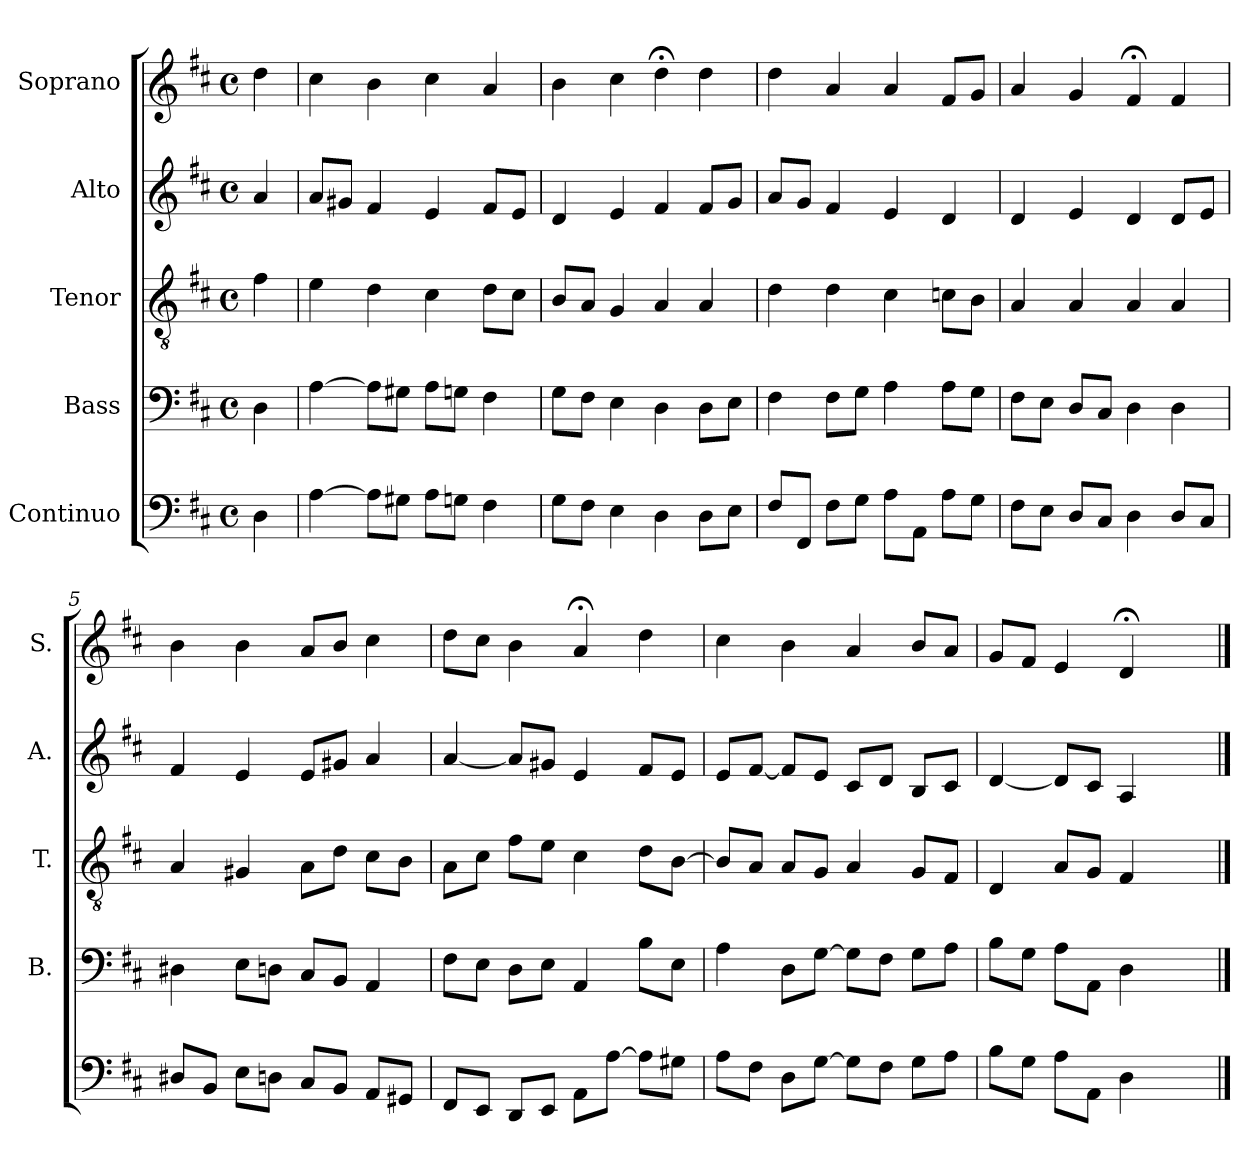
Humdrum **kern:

**kern	**kern	**kern	**kern	**kern
*part5	*part4	*part3	*part2	*part1
*staff5	*staff4	*staff3	*staff2	*staff1
*I"Continuo	*I"Bass	*I"Tenor	*I"Alto	*I"Soprano
*	*I'B.	*I'T.	*I'A.	*I'S.
*clefF4	*clefF4	*clefGv2	*clefG2	*clefG2
*k[f#c#]	*k[f#c#]	*k[f#c#]	*k[f#c#]	*k[f#c#]
*D:	*D:	*D:	*D:	*D:
*M4/4	*M4/4	*M4/4	*M4/4	*M4/4
*met(c)	*met(c)	*met(c)	*met(c)	*met(c)
=	=	=	=	=
4D\	4D\	4f#\	4a/	4dd\
=1	=1	=1	=1	=1
[4A\	[4A\	4e\	8a/L	4cc#\
.	.	.	8g#X/J	.
8A\L]	8A\L]	4d\	4f#/	4b\
8G#X\J	8G#X\J	.	.	.
8A\L	8A\L	4c#\	4e/	4cc#\
8Gn\J	8Gn\J	.	.	.
4F#\	4F#\	8d\L	8f#/L	4a/
.	.	8c#\J	8e/J	.
=2	=2	=2	=2	=2
8G\L	8G\L	8B/L	4d/	4b\
8F#\J	8F#\J	8A/J	.	.
4E\	4E\	4G/	4e/	4cc#\
4D\	4D\	4A/	4f#/	4dd;<\
8D\L	8D\L	4A/	8f#/L	4dd\
8E\J	8E\J	.	8g/J	.
=3	=3	=3	=3	=3
8F#/L	4F#\	4d\	8a/L	4dd\
8FF#/J	.	.	8g/J	.
8F#\L	8F#\L	4d\	4f#/	4a/
8G\J	8G\J	.	.	.
8A\L	4A\	4c#\	4e/	4a/
8AA\J	.	.	.	.
8A\L	8A\L	8cn\L	4d/	8f#/L
8G\J	8G\J	8B\J	.	8g/J
=4	=4	=4	=4	=4
8F#\L	8F#\L	4A/	4d/	4a/
8E\J	8E\J	.	.	.
8D/L	8D/L	4A/	4e/	4g/
8C#/J	8C#/J	.	.	.
4D\	4D\	4A/	4d/	4f#;</
8D/L	4D\	4A/	8d/L	4f#/
8C#/J	.	.	8e/J	.
!!LO:LB:g=z
=5	=5	=5	=5	=5
8D#X/L	4D#X\	4A/	4f#/	4b\
8BB/J	.	.	.	.
8E\L	8E\L	4G#X/	4e/	4b\
8Dn\J	8Dn\J	.	.	.
8C#/L	8C#/L	8A\L	8e/L	8a/L
8BB/J	8BB/J	8d\J	8g#X/J	8b/J
8AA/L	4AA/	8c#\L	4a/	4cc#\
8GG#X/J	.	8B\J	.	.
=6	=6	=6	=6	=6
8FF#/L	8F#\L	8A\L	[4a/	8dd\L
8EE/J	8E\J	8c#\J	.	8cc#\J
8DD/L	8D\L	8f#\L	8a/L]	4b\
8EE/J	8E\J	8e\J	8g#X/J	.
8AA\L	4AA/	4c#\	4e/	4a;</
[8A\J	.	.	.	.
8A\L]	8B\L	8d\L	8f#/L	4dd\
8G#X\J	8E\J	[8B\J	8e/J	.
=7	=7	=7	=7	=7
8A\L	4A\	8B/L]	8e/L	4cc#\
8F#\J	.	8A/J	[8f#/J	.
8D\L	8D\L	8A/L	8f#/L]	4b\
[8G\J	[8G\J	8G/J	8e/J	.
8G\L]	8G\L]	4A/	8c#/L	4a/
8F#\J	8F#\J	.	8d/J	.
8G\L	8G\L	8G/L	8B/L	8b/L
8A\J	8A\J	8F#/J	8c#/J	8a/J
=8	=8	=8	=8	=8
8B\L	8B\L	4D/	[4d/	8g/L
8G\J	8G\J	.	.	8f#/J
8A\L	8A\L	8A/L	8d/L]	4e/
8AA\J	8AA\J	8G/J	8c#/J	.
4D\	4D\	4F#/	4A/	4d;</
4ryy	4ryy	4ryy	4ryy	4ryy
==	==	==	==	==
*-	*-	*-	*-	*-
